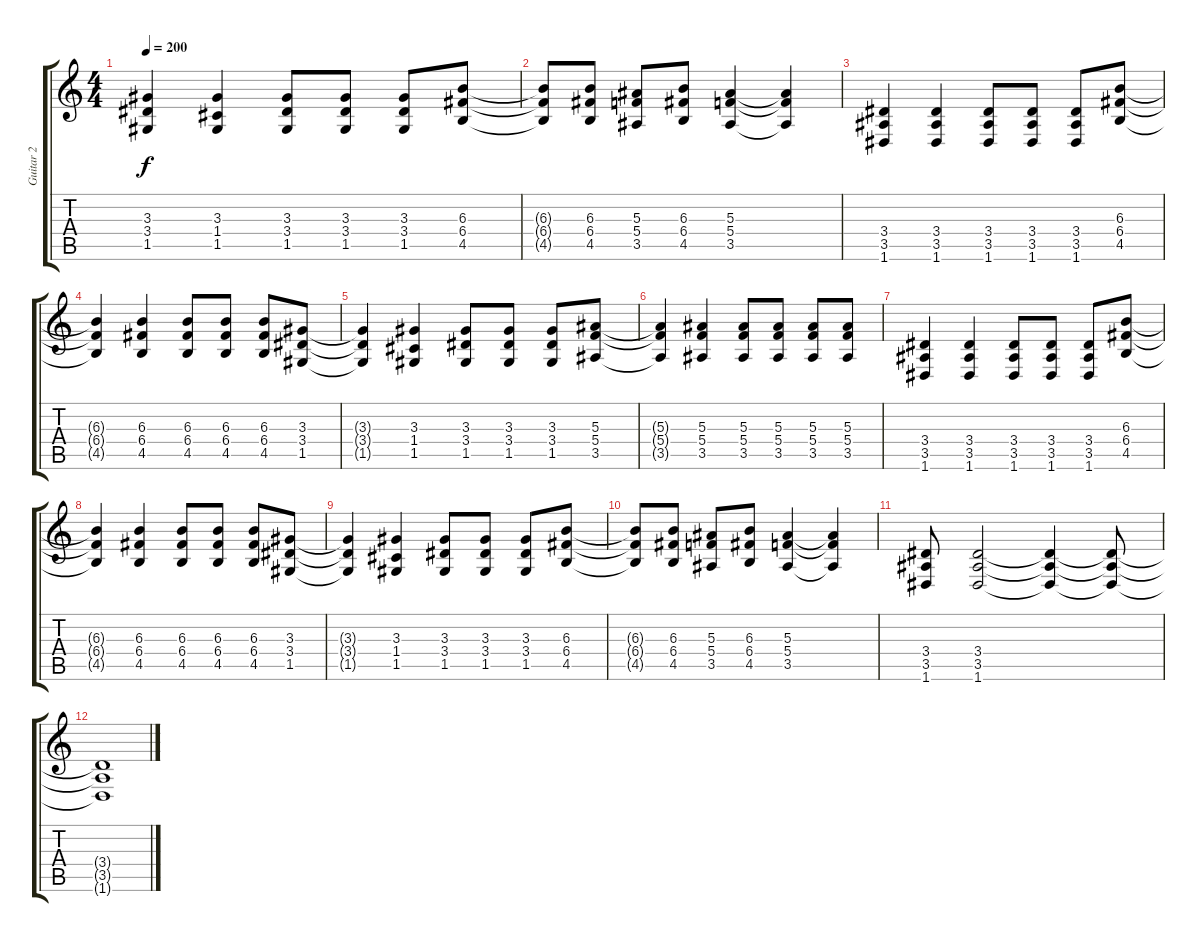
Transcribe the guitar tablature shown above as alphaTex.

\track ("Guitar 2" "Guitar 2") {instrument overdrivenguitar}
\staff {score tabs}
\tuning (D4 A3 F3 C3 G2 D2) {hide}
\ts (4 4)
\tempo 200
\clef g2
\ks c
(3.3{t} 3.4{t} 1.5{t}).4{dy f} (3.3 1.4 1.5).4 (3.3 3.4 1.5).8 (3.3 3.4 1.5).8 (3.3 3.4 1.5).8 (6.3 6.4 4.5).8 |
(6.3{t} 6.4{t} 4.5{t}).8 (6.3 6.4 4.5).8 (5.3 5.4 3.5).8 (6.3 6.4 4.5).8 (5.3 5.4 3.5).4 (5.3{t} 5.4{t} 3.5{t}).4 |
(3.4 3.5 1.6).4 (3.4 3.5 1.6).4 (3.4 3.5 1.6).8 (3.4 3.5 1.6).8 (3.4 3.5 1.6).8 (6.3 6.4 4.5).8 |
(6.3{t} 6.4{t} 4.5{t}).4 (6.3 6.4 4.5).4 (6.3 6.4 4.5).8 (6.3 6.4 4.5).8 (6.3 6.4 4.5).8 (3.3 3.4 1.5).8 |
(3.3{t} 3.4{t} 1.5{t}).4 (3.3 1.4 1.5).4 (3.3 3.4 1.5).8 (3.3 3.4 1.5).8 (3.3 3.4 1.5).8 (5.3 5.4 3.5).8 |
(5.3{t} 5.4{t} 3.5{t}).4 (5.3 5.4 3.5).4 (5.3 5.4 3.5).8 (5.3 5.4 3.5).8 (5.3 5.4 3.5).8 (5.3 5.4 3.5).8 |
(3.4 3.5 1.6).4 (3.4 3.5 1.6).4 (3.4 3.5 1.6).8 (3.4 3.5 1.6).8 (3.4 3.5 1.6).8 (6.3 6.4 4.5).8 |
(6.3{t} 6.4{t} 4.5{t}).4 (6.3 6.4 4.5).4 (6.3 6.4 4.5).8 (6.3 6.4 4.5).8 (6.3 6.4 4.5).8 (3.3 3.4 1.5).8 |
(3.3{t} 3.4{t} 1.5{t}).4 (3.3 1.4 1.5).4 (3.3 3.4 1.5).8 (3.3 3.4 1.5).8 (3.3 3.4 1.5).8 (6.3 6.4 4.5).8 |
(6.3{t} 6.4{t} 4.5{t}).8 (6.3 6.4 4.5).8 (5.3 5.4 3.5).8 (6.3 6.4 4.5).8 (5.3 5.4 3.5).4 (5.3{t} 5.4{t} 3.5{t}).4 |
(3.4 3.5 1.6).8 (3.4 3.5 1.6).2 (3.4{t} 3.5{t} 1.6{t}).4 (3.4{t} 3.5{t} 1.6{t}).8 |
(3.4{t} 3.5{t} 1.6{t}).1
